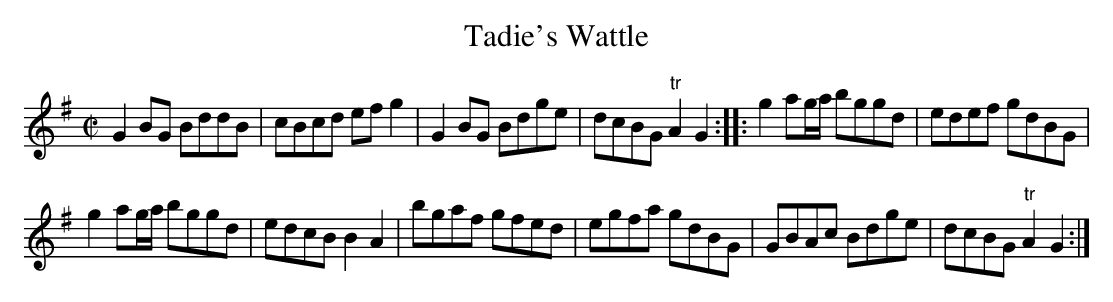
X:1
T:Tadie's Wattle
M:C|
K:G major
G2BG BddB| cBcd efg2| G2BG Bdge| dcBG "tr"A2G2::\
g2ag/a/ bggd| edef gdBG|
g2ag/a/ bggd| edcB B2A2|\
bgaf gfed| egfa gdBG| GBAc Bdge| dcBG "tr"A2G2:|
